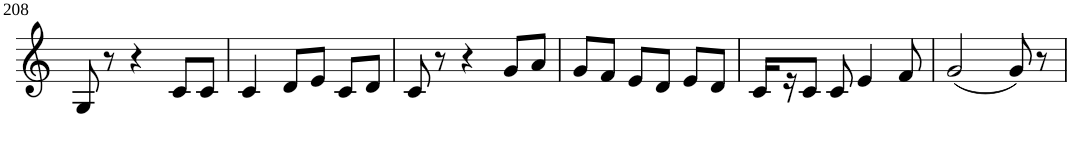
**kern
*part1
*staff1
*I"Violin
!!LO:PB:g=z
*clefG2
*k[]
*M3/4
=208
8G/
8r
4r
8c/L
8c/J
=209
4c/
8d/L
8e/J
8c/L
8d/J
=210
8c/
8r
4r
8g/L
8a/J
=211
8g/L
8f/J
8e/L
8d/J
8e/L
8d/J
=212
16c/LL
16r
8c/J
8c/
4e/
8f/
=213
(2g/
8g/)
8r
=
*-
